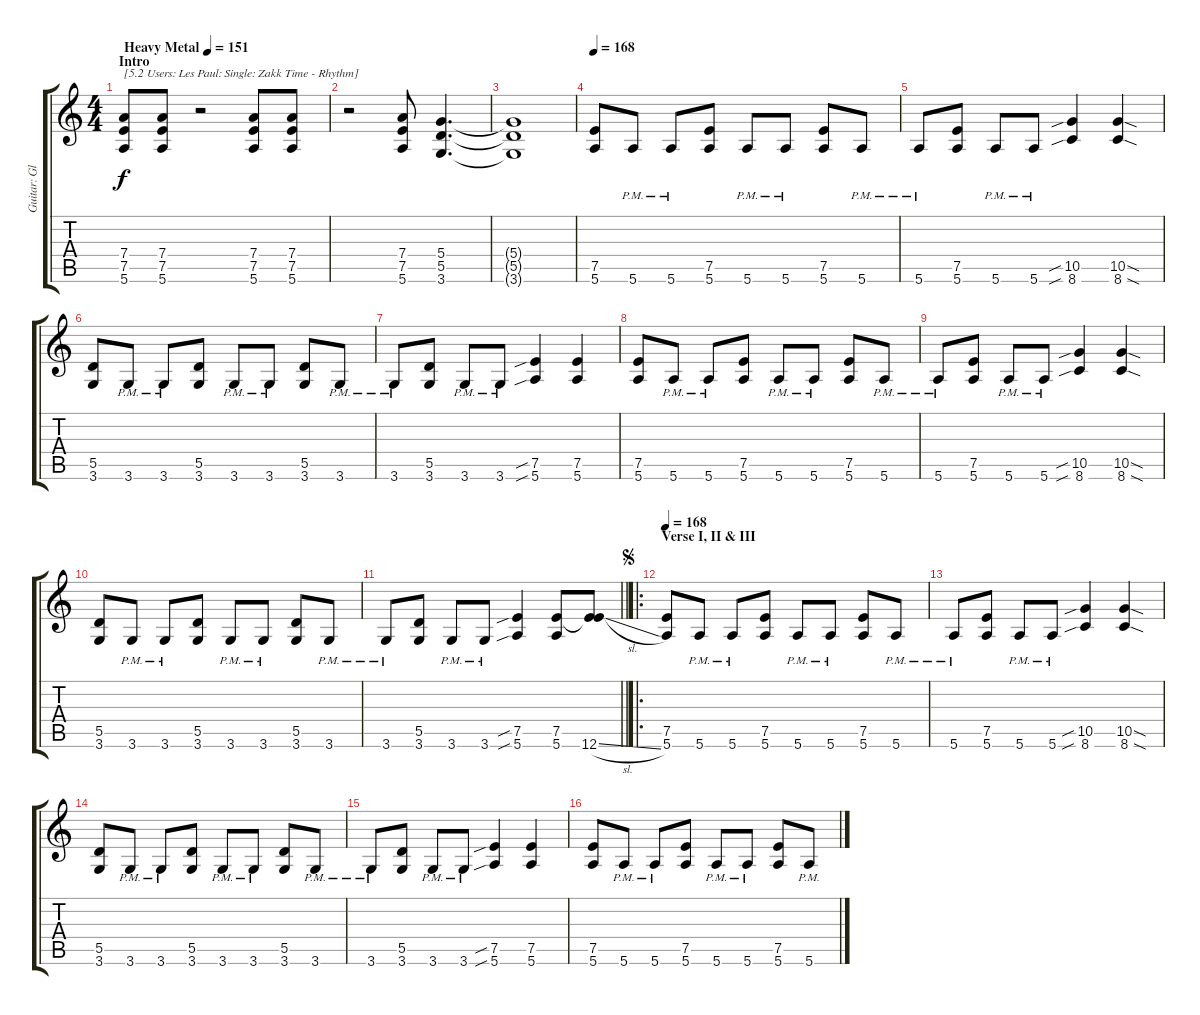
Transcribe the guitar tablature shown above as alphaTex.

\track ("Guitar: Glenn" "Guitar: Gl") {instrument overdrivenguitar}
\staff {score tabs}
\tuning (E4 B3 G3 D3 A2 E2) {hide}
\ts (4 4)
\section ("" "Intro")
\tempo (151 "Heavy Metal")
\clef g2
\ks c
(7.4 7.5 5.6).8{txt "[5.2 Users: Les Paul: Single: Zakk Time - Rhythm]" dy f instrument overdrivenguitar} (7.4 7.5 5.6).8 r.2 (7.4 7.5 5.6).8 (7.4 7.5 5.6).8 |
r.2 (7.4 7.5 5.6).8 (5.4 5.5 3.6).4{d} |
(5.4{t} 5.5{t} 3.6{t}).1 |
\tempo 168
(7.5 5.6).8 5.6{pm}.8 5.6{pm}.8 (7.5 5.6).8 5.6{pm}.8 5.6{pm}.8 (7.5 5.6).8 5.6{pm}.8 |
5.6{pm}.8 (7.5 5.6).8 5.6{pm}.8 5.6{pm}.8 (10.5{sib} 8.6{sib}).4 (10.5{sod} 8.6{sod}).4 |
(5.5 3.6).8 3.6{pm}.8 3.6{pm}.8 (5.5 3.6).8 3.6{pm}.8 3.6{pm}.8 (5.5 3.6).8 3.6{pm}.8 |
3.6{pm}.8 (5.5 3.6).8 3.6{pm}.8 3.6{pm}.8 (7.5{sib} 5.6{sib}).4 (7.5 5.6).4 |
(7.5 5.6).8 5.6{pm}.8 5.6{pm}.8 (7.5 5.6).8 5.6{pm}.8 5.6{pm}.8 (7.5 5.6).8 5.6{pm}.8 |
5.6{pm}.8 (7.5 5.6).8 5.6{pm}.8 5.6{pm}.8 (10.5{sib} 8.6{sib}).4 (10.5{sod} 8.6{sod}).4 |
(5.5 3.6).8 3.6{pm}.8 3.6{pm}.8 (5.5 3.6).8 3.6{pm}.8 3.6{pm}.8 (5.5 3.6).8 3.6{pm}.8 |
\barLineRight lightlight
3.6{pm}.8 (5.5 3.6).8 3.6{pm}.8 3.6{pm}.8 (7.5{sib} 5.6{sib}).4 (7.5 5.6).8 (7.5{t} 12.6{sl}).8 |
\ro
\section ("" "Verse I, II & III")
\jump segno
\tempo 168
(7.5 5.6).8 5.6{pm}.8 5.6{pm}.8 (7.5 5.6).8 5.6{pm}.8 5.6{pm}.8 (7.5 5.6).8 5.6{pm}.8 |
5.6{pm}.8 (7.5 5.6).8 5.6{pm}.8 5.6{pm}.8 (10.5{sib} 8.6{sib}).4 (10.5{sod} 8.6{sod}).4 |
(5.5 3.6).8 3.6{pm}.8 3.6{pm}.8 (5.5 3.6).8 3.6{pm}.8 3.6{pm}.8 (5.5 3.6).8 3.6{pm}.8 |
3.6{pm}.8 (5.5 3.6).8 3.6{pm}.8 3.6{pm}.8 (7.5{sib} 5.6{sib}).4 (7.5 5.6).4 |
(7.5 5.6).8 5.6{pm}.8 5.6{pm}.8 (7.5 5.6).8 5.6{pm}.8 5.6{pm}.8 (7.5 5.6).8 5.6{pm}.8
